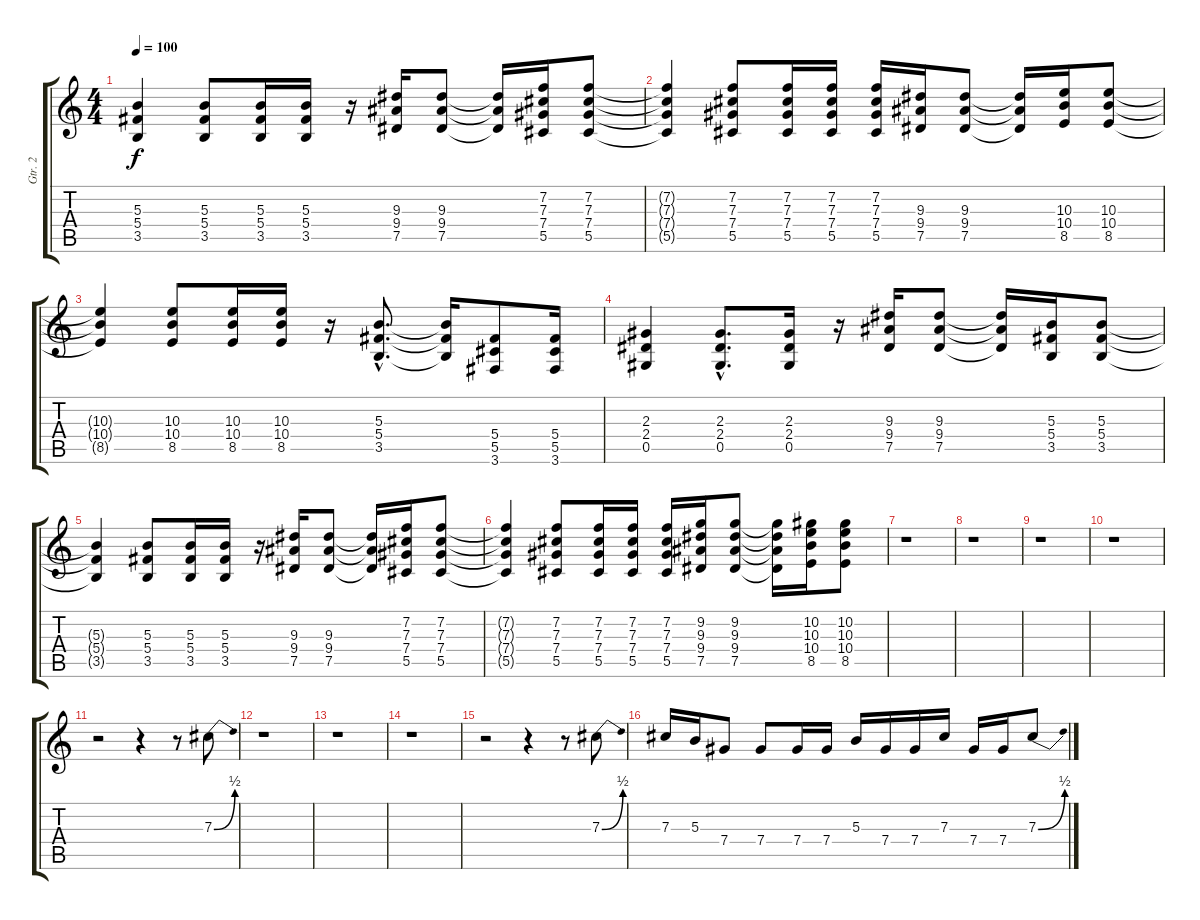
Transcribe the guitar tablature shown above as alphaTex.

\track ("Gtr. 2" "Gtr. 2") {instrument distortionguitar}
\staff {score tabs}
\tuning (Eb4 Bb3 Gb3 Db3 Ab2 Eb2) {hide}
\ts (4 4)
\tempo 100
\clef g2
\ks c
(5.3{t} 5.4{t} 3.5{t}).4{dy f} (5.3 5.4 3.5).8 (5.3 5.4 3.5).16 (5.3 5.4 3.5).16 r.16 (9.3 9.4 7.5).16 (9.3 9.4 7.5).8 (9.3{t} 9.4{t} 7.5{t}).16 (7.2 7.3 7.4 5.5).16 (7.2 7.3 7.4 5.5).8 |
(7.2{t} 7.3{t} 7.4{t} 5.5{t}).4 (7.2 7.3 7.4 5.5).8 (7.2 7.3 7.4 5.5).16 (7.2 7.3 7.4 5.5).16 (7.2 7.3 7.4 5.5).16 (9.3 9.4 7.5).16 (9.3 9.4 7.5).8 (9.3{t} 9.4{t} 7.5{t}).16 (10.3 10.4 8.5).16 (10.3 10.4 8.5).8 |
(10.3{t} 10.4{t} 8.5{t}).4 (10.3 10.4 8.5).8 (10.3 10.4 8.5).16 (10.3 10.4 8.5).16 r.16 (5.3{hac} 5.4{hac} 3.5{hac}).8{d} (5.3{t} 5.4{t} 3.5{t}).16 (5.4 5.5 3.6).8 (5.4 5.5 3.6).16 |
(2.3 2.4 0.5).4 (2.3{hac} 2.4{hac} 0.5{hac}).8{d} (2.3 2.4 0.5).16 r.16 (9.3 9.4 7.5).16 (9.3 9.4 7.5).8 (9.3{t} 9.4{t} 7.5{t}).16 (5.3 5.4 3.5).16 (5.3 5.4 3.5).8 |
(5.3{t} 5.4{t} 3.5{t}).4 (5.3 5.4 3.5).8 (5.3 5.4 3.5).16 (5.3 5.4 3.5).16 r.16 (9.3 9.4 7.5).16 (9.3 9.4 7.5).8 (9.3{t} 9.4{t} 7.5{t}).16 (7.2 7.3 7.4 5.5).16 (7.2 7.3 7.4 5.5).8 |
(7.2{t} 7.3{t} 7.4{t} 5.5{t}).4 (7.2 7.3 7.4 5.5).8 (7.2 7.3 7.4 5.5).16 (7.2 7.3 7.4 5.5).16 (7.2 7.3 7.4 5.5).16 (9.2 9.3 9.4 7.5).16 (9.2 9.3 9.4 7.5).8 (9.2{t} 9.3{t} 9.4{t} 7.5{t}).16 (10.2 10.3 10.4 8.5).16 (10.2 10.3 10.4 8.5).8 |
r.1 |
r.1 |
r.1 |
r.1 |
r.2 r.4 r.8 7.3{be (bend 0 0 60 2)}.8 |
r.1 |
r.1 |
r.1 |
r.2 r.4 r.8 7.3{be (bend 0 0 60 2)}.8 |
7.3.16 5.3.16 7.4.8 7.4.8 7.4.16 7.4.16 5.3.16 7.4.16 7.4.16 7.3.16 7.4.16 7.4.16 7.3{be (bend 0 0 60 2)}.8
